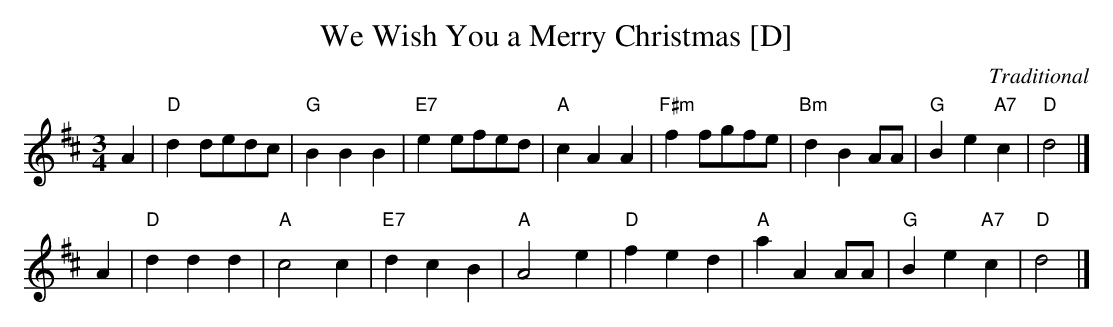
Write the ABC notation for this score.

X:1
T: We Wish You a Merry Christmas [D]
C: Traditional
M: 3/4
L: 1/4
K: D
A |\
"D"d d/2e/2d/2c/2 | "G"B B B | "E7"e e/2f/2e/2d/2 | "A"c A A |\
"F#m"f f/2g/2f/2e/2 | "Bm"d B A/2A/2 | "G"B e "A7"c | "D"d2 |]
A |\
"D"d d d | "A"c2 c | "E7"d c B | "A"A2 e |\
"D"f e d | "A"a A A/2A/2 | "G"B e "A7"c | "D"d2 |]
